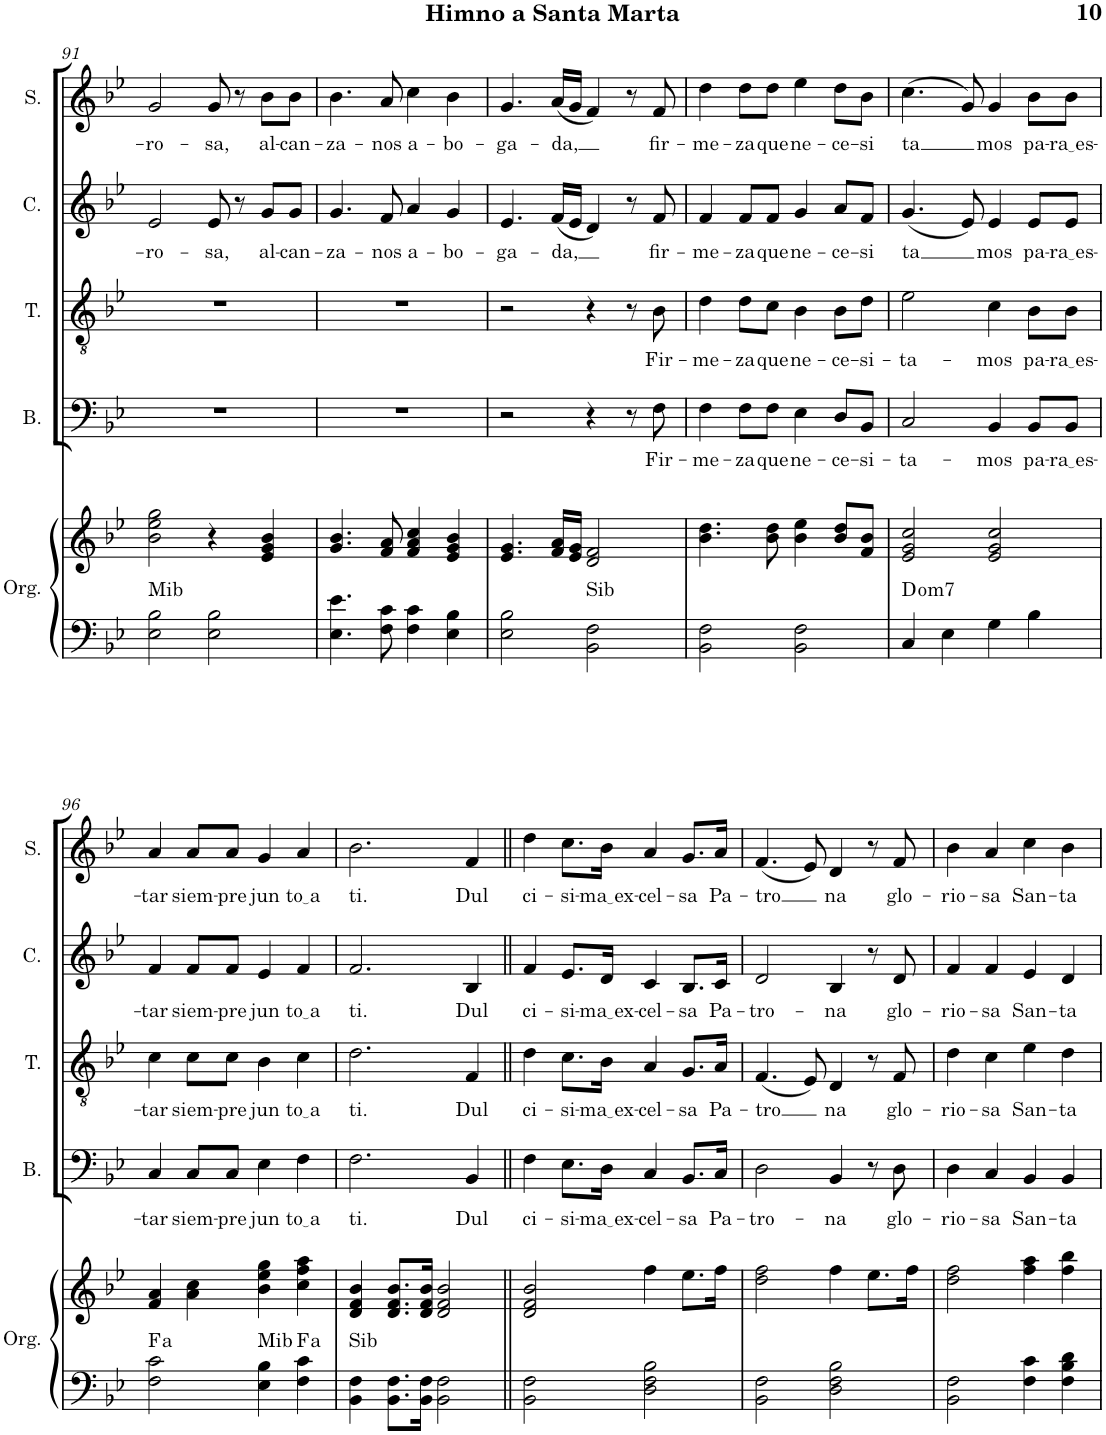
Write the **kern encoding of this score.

**kern	**kern	**harte	**kern	**text	**kern	**text	**kern	**text	**kern	**text
*part5	*part5	*part5	*part4	*part4	*part3	*part3	*part2	*part2	*part1	*part1
*staff6	*staff5	*	*staff4	*staff4	*staff3	*staff3	*staff2	*staff2	*staff1	*staff1
*I"Órgano	*	*	*I"Bajo	*	*I"Tenor	*	*I"Contralto	*	*I"Soprano	*
*	*	*	*I'B.	*	*I'T.	*	*I'C.	*	*I'S.	*
!!LO:PB:g=z
*clefF4	*clefG2	*	*clefF4	*	*clefGv2	*	*clefG2	*	*clefG2	*
*k[b-e-]	*k[b-e-]	*	*k[b-e-]	*	*k[b-e-]	*	*k[b-e-]	*	*k[b-e-]	*
*M4/4	*M4/4	*	*M4/4	*	*M4/4	*	*M4/4	*	*M4/4	*
=91	=91	=91	=91	=91	=91	=91	=91	=91	=91	=91
!	!	!LO:H:kt=Mib	!	!	!	!	!	!LO:LY:b	!	!LO:LY:b
2E-\ 2B-\	2b-\ 2ee-\ 2gg\	N	1r	.	1r	.	2e-/	-ro-	2g/	-ro-
!	!	!	!	!	!	!	!	!LO:LY:b	!	!LO:LY:b
2E-\ 2B-\	4r	.	.	.	.	.	8e-/	-sa,	8g/	-sa,
.	.	.	.	.	.	.	8r	.	8r	.
!	!	!	!	!	!	!	!	!LO:LY:b	!	!LO:LY:b
.	4e-/ 4g/ 4b-/	.	.	.	.	.	8g/L	al-	8b-\L	al-
!	!	!	!	!	!	!	!	!LO:LY:b	!	!LO:LY:b
.	.	.	.	.	.	.	8g/J	-can-	8b-\J	-can-
=92	=92	=92	=92	=92	=92	=92	=92	=92	=92	=92
!	!	!	!	!	!	!	!	!LO:LY:b	!	!LO:LY:b
4.E-\ 4.e-\	4.g/ 4.b-/	.	1r	.	1r	.	4.g/	-za-	4.b-\	-za-
!	!	!	!	!	!	!	!	!LO:LY:b	!	!LO:LY:b
8F\ 8c\	8f/ 8a/	.	.	.	.	.	8f/	-nos	8a/	-nos
!	!	!	!	!	!	!	!	!LO:LY:b	!	!LO:LY:b
4F\ 4c\	4f/ 4a/ 4cc/	.	.	.	.	.	4a/	a-	4cc\	a-
!	!	!	!	!	!	!	!	!LO:LY:b	!	!LO:LY:b
4E-\ 4B-\	4e-/ 4g/ 4b-/	.	.	.	.	.	4g/	-bo-	4b-\	-bo-
=93	=93	=93	=93	=93	=93	=93	=93	=93	=93	=93
!	!	!	!	!	!	!	!	!LO:LY:b	!	!LO:LY:b
2E-\ 2B-\	4.e-/ 4.g/	.	2r	.	2r	.	4.e-/	-ga-	4.g/	-ga-
!	!	!	!	!	!	!	!	!LO:LY:b	!	!LO:LY:b
.	16f/ 16a/LL	.	.	.	.	.	(16f/LL	-da,	(16a/LL	-da,
.	16e-/ 16g/JJ	.	.	.	.	.	16e-/JJ	.	16g/JJ	.
!	!	!LO:H:kt=Sib	!	!	!	!	!	!	!	!
2BB-\ 2F\	2d/ 2f/	N	4r	.	4r	.	4d/)	.	4f/)	.
.	.	.	8r	.	8r	.	8r	.	8r	.
!	!	!	!	!LO:LY:b	!	!LO:LY:b	!	!LO:LY:b	!	!LO:LY:b
.	.	.	8F\	Fir-	8B-\	Fir-	8f/	fir-	8f/	fir-
=94	=94	=94	=94	=94	=94	=94	=94	=94	=94	=94
!	!	!	!	!LO:LY:b	!	!LO:LY:b	!	!LO:LY:b	!	!LO:LY:b
2BB-\ 2F\	4.b-\ 4.dd\	.	4F\	-me-	4d\	-me-	4f/	-me-	4dd\	-me-
!	!	!	!	!LO:LY:b	!	!LO:LY:b	!	!LO:LY:b	!	!LO:LY:b
.	.	.	8F\L	-za	8d\L	-za	8f/L	-za	8dd\L	-za
!	!	!	!	!LO:LY:b	!	!LO:LY:b	!	!LO:LY:b	!	!LO:LY:b
.	8b-\ 8dd\	.	8F\J	que	8c\J	que	8f/J	que	8dd\J	que
!	!	!	!	!LO:LY:b	!	!LO:LY:b	!	!LO:LY:b	!	!LO:LY:b
2BB-\ 2F\	4b-\ 4ee-\	.	4E-\	ne-	4B-\	ne-	4g/	ne-	4ee-\	ne-
!	!	!	!	!LO:LY:b	!	!LO:LY:b	!	!LO:LY:b	!	!LO:LY:b
.	8b-/ 8dd/L	.	8D/L	-ce-	8B-\L	-ce-	8a/L	-ce-	8dd\L	-ce-
!	!	!	!	!LO:LY:b	!	!LO:LY:b	!	!LO:LY:b	!	!LO:LY:b
.	8f/ 8b-/J	.	8BB-/J	-si-	8d\J	-si-	8f/J	-si	8b-\J	-si
=95	=95	=95	=95	=95	=95	=95	=95	=95	=95	=95
!	!	!	!	!LO:LY:b	!	!LO:LY:b	!	!LO:LY:b	!	!LO:LY:b
4C/	2e-/ 2g/ 2cc/	D:dim	2C/	-ta-	2e-\	-ta-	(4.g/	ta	(4.cc\	ta
4E-\	.	.	.	.	.	.	.	.	.	.
.	.	.	.	.	.	.	8e-/)	.	8g/)	.
!	!	!	!	!LO:LY:b	!	!LO:LY:b	!	!LO:LY:b	!	!LO:LY:b
4G\	2e-/ 2g/ 2cc/	.	4BB-/	-mos	4c\	-mos	4e-/	mos	4g/	mos
!	!	!	!	!LO:LY:b	!	!LO:LY:b	!	!LO:LY:b	!	!LO:LY:b
4B-\	.	.	8BB-/L	pa-	8B-\L	pa-	8e-/L	pa-	8b-\L	pa-
!	!	!	!	!LO:LY:b	!	!LO:LY:b	!	!LO:LY:b	!	!LO:LY:b
.	.	.	8BB-/J	ra es	8B-\J	ra es	8e-/J	ra es	8b-\J	ra es
!!LO:LB:g=z
=96	=96	=96	=96	=96	=96	=96	=96	=96	=96	=96
!	!	!LO:H:kt=a	!	!LO:LY:b	!	!LO:LY:b	!	!LO:LY:b	!	!LO:LY:b
2F\ 2c\	4f/ 4a/	.	4C/	-tar	4c\	-tar	4f/	-tar	4a/	-tar
!	!	!	!	!LO:LY:b	!	!LO:LY:b	!	!LO:LY:b	!	!LO:LY:b
.	4a\ 4cc\	.	8C/L	siem-	8c\L	siem-	8f/L	siem-	8a/L	siem-
!	!	!	!	!LO:LY:b	!	!LO:LY:b	!	!LO:LY:b	!	!LO:LY:b
.	.	.	8C/J	-pre	8c\J	-pre	8f/J	-pre	8a/J	-pre
!	!	!LO:H:kt=Mib	!	!LO:LY:b	!	!LO:LY:b	!	!LO:LY:b	!	!LO:LY:b
4E-\ 4B-\	4b-\ 4ee-\ 4gg\	N	4E-\	jun	4B-\	jun	4e-/	jun	4g/	jun
!	!	!LO:H:kt=a	!	!LO:LY:b	!	!LO:LY:b	!	!LO:LY:b	!	!LO:LY:b
4F\ 4c\	4cc\ 4ff\ 4aa\	.	4F\	to a	4c\	to a	4f/	to a	4a/	to a
=97	=97	=97	=97	=97	=97	=97	=97	=97	=97	=97
!	!	!LO:H:kt=Sib	!	!LO:LY:b	!	!LO:LY:b	!	!LO:LY:b	!	!LO:LY:b
4BB-\ 4F\	4d/ 4f/ 4b-/	N	2.F\	ti.	2.d\	ti.	2.f/	ti.	2.b-\	ti.
8.BB-\ 8.F\L	8.d/ 8.f/ 8.b-/L	.	.	.	.	.	.	.	.	.
16BB-\ 16F\Jk	16d/ 16f/ 16b-/Jk	.	.	.	.	.	.	.	.	.
2BB-\ 2F\	2d/ 2f/ 2b-/	.	.	.	.	.	.	.	.	.
!	!	!	!	!LO:LY:b	!	!LO:LY:b	!	!LO:LY:b	!	!LO:LY:b
.	.	.	4BB-/	Dul	4F/	Dul	4B-/	Dul	4f/	Dul
=98||	=98||	=98||	=98||	=98||	=98||	=98||	=98||	=98||	=98||	=98||
!	!	!	!	!LO:LY:b	!	!LO:LY:b	!	!LO:LY:b	!	!LO:LY:b
2BB-\ 2F\	2d/ 2f/ 2b-/	.	4F\	-ci-	4d\	-ci-	4f/	-ci-	4dd\	-ci-
!	!	!	!	!LO:LY:b	!	!LO:LY:b	!	!LO:LY:b	!	!LO:LY:b
.	.	.	8.E-\L	-si-	8.c\L	-si-	8.e-/L	-si-	8.cc\L	-si-
!	!	!	!	!LO:LY:b	!	!LO:LY:b	!	!LO:LY:b	!	!LO:LY:b
.	.	.	16D\Jk	ma ex	16B-\Jk	ma ex	16d/Jk	ma ex	16b-\Jk	ma ex
!	!	!	!	!LO:LY:b	!	!LO:LY:b	!	!LO:LY:b	!	!LO:LY:b
2D\ 2F\ 2B-\	4ff\	.	4C/	-cel-	4A/	-cel-	4c/	-cel-	4a/	-cel-
!	!	!	!	!LO:LY:b	!	!LO:LY:b	!	!LO:LY:b	!	!LO:LY:b
.	8.ee-\L	.	8.BB-/L	-sa	8.G/L	-sa	8.B-/L	-sa	8.g/L	-sa
!	!	!	!	!LO:LY:b	!	!LO:LY:b	!	!LO:LY:b	!	!LO:LY:b
.	16ff\Jk	.	16C/Jk	Pa-	16A/Jk	Pa-	16c/Jk	Pa-	16a/Jk	Pa-
=99	=99	=99	=99	=99	=99	=99	=99	=99	=99	=99
!	!	!	!	!LO:LY:b	!	!LO:LY:b	!	!LO:LY:b	!	!LO:LY:b
2BB-\ 2F\	2dd\ 2ff\	.	2D\	-tro-	(4.F/	-tro	2d/	-tro-	(4.f/	-tro
.	.	.	.	.	8E-/)	.	.	.	8e-/)	.
!	!	!	!	!LO:LY:b	!	!LO:LY:b	!	!LO:LY:b	!	!LO:LY:b
2D\ 2F\ 2B-\	4ff\	.	4BB-/	-na	4D/	na	4B-/	-na	4d/	na
.	8.ee-\L	.	8r	.	8r	.	8r	.	8r	.
!	!	!	!	!LO:LY:b	!	!LO:LY:b	!	!LO:LY:b	!	!LO:LY:b
.	.	.	8D\	glo-	8F/	glo-	8d/	glo-	8f/	glo-
.	16ff\Jk	.	.	.	.	.	.	.	.	.
=100	=100	=100	=100	=100	=100	=100	=100	=100	=100	=100
!	!	!	!	!LO:LY:b	!	!LO:LY:b	!	!LO:LY:b	!	!LO:LY:b
2BB-\ 2F\	2dd\ 2ff\	.	4D\	-rio-	4d\	-rio-	4f/	-rio-	4b-\	-rio-
!	!	!	!	!LO:LY:b	!	!LO:LY:b	!	!LO:LY:b	!	!LO:LY:b
.	.	.	4C/	-sa	4c\	-sa	4f/	-sa	4a/	-sa
!	!	!	!	!LO:LY:b	!	!LO:LY:b	!	!LO:LY:b	!	!LO:LY:b
4F\ 4c\	4ff\ 4aa\	.	4BB-/	San-	4e-\	San-	4e-/	San-	4cc\	San-
!	!	!	!	!LO:LY:b	!	!LO:LY:b	!	!LO:LY:b	!	!LO:LY:b
4F\ 4B-\ 4d\	4ff\ 4bb-\	.	4BB-/	-ta	4d\	-ta	4d/	-ta	4b-\	-ta
=	=	=	=	=	=	=	=	=	=	=
*-	*-	*-	*-	*-	*-	*-	*-	*-	*-	*-
